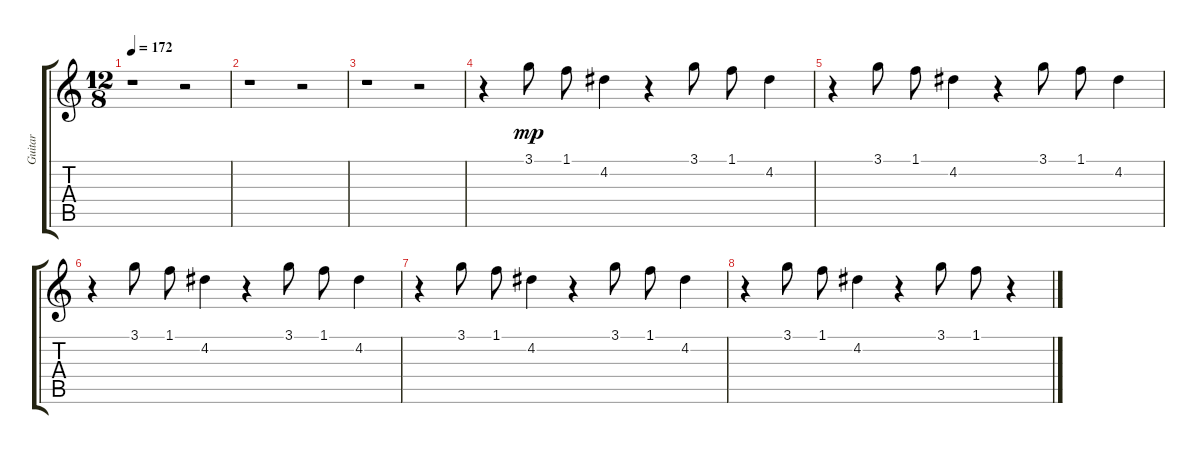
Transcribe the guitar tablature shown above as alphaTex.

\track ("Guitar" "Guitar") {instrument overdrivenguitar}
\staff {score tabs}
\tuning (E4 B3 G3 D3 A2 E2) {hide}
\ts (12 8)
\tempo 172
\clef g2
\ks c
r.1{dy mp} r.2 |
r.1 r.2 |
r.1 r.2 |
r.4 3.1.8{volume 12} 1.1.8{volume 11} 4.2.4{volume 11} r.4 3.1.8{volume 11} 1.1.8{volume 10} 4.2.4{volume 10} |
r.4 3.1.8{volume 9} 1.1.8 4.2.4 r.4 3.1.8{volume 8} 1.1.8{volume 8} 4.2.4{volume 8} |
r.4 3.1.8{volume 7} 1.1.8 4.2.4{volume 6} r.4 3.1.8{volume 6} 1.1.8{volume 4} 4.2.4{volume 4} |
r.4 3.1.8{volume 3} 1.1.8{volume 2} 4.2.4 r.4 3.1.8{volume 2} 1.1.8{volume 2} 4.2.4 |
r.4 3.1.8{volume 1} 1.1.8{volume 1} 4.2.4 r.4 3.1.8{volume 0} 1.1.8 r.4
